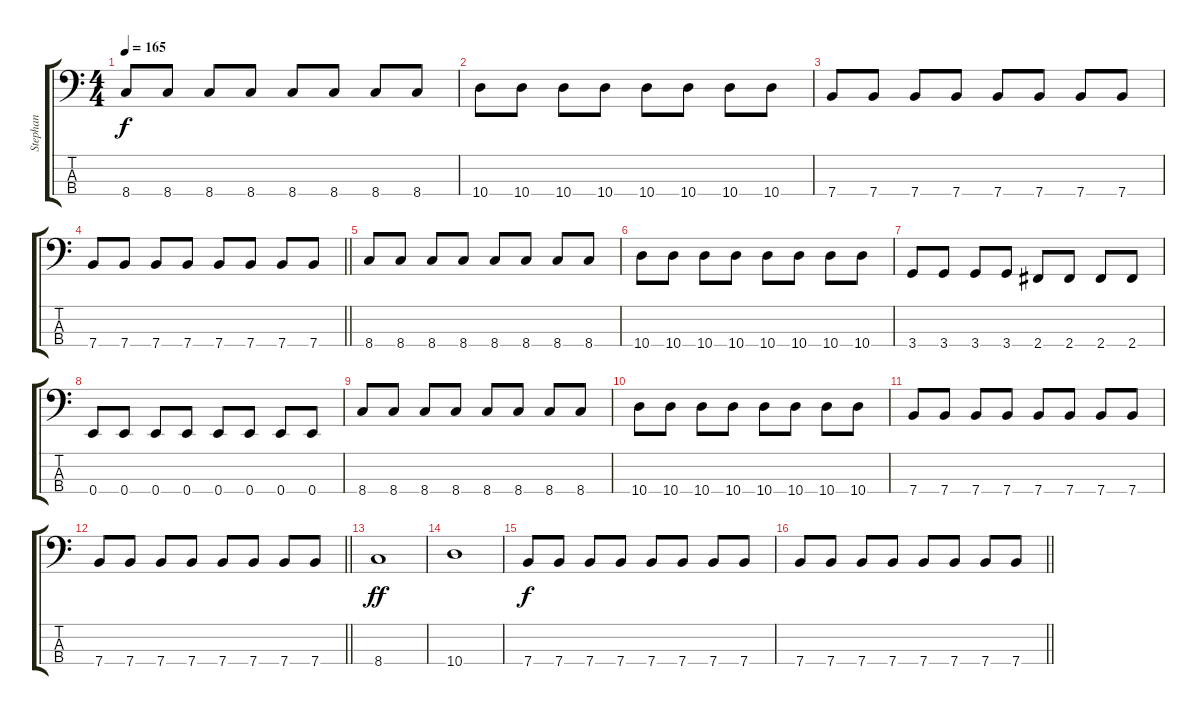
\track ("Stephan" "Stephan") {instrument electricbasspick}
\staff {score tabs}
\tuning (G2 D2 A1 E1) {hide}
\ts (4 4)
\tempo 165
\clef f4
\ks c
8.4.8{dy f} 8.4.8 8.4.8 8.4.8 8.4.8 8.4.8 8.4.8 8.4.8 |
10.4.8 10.4.8 10.4.8 10.4.8 10.4.8 10.4.8 10.4.8 10.4.8 |
7.4.8 7.4.8 7.4.8 7.4.8 7.4.8 7.4.8 7.4.8 7.4.8 |
\barLineRight lightlight
7.4.8 7.4.8 7.4.8 7.4.8 7.4.8 7.4.8 7.4.8 7.4.8 |
8.4.8 8.4.8 8.4.8 8.4.8 8.4.8 8.4.8 8.4.8 8.4.8 |
10.4.8 10.4.8 10.4.8 10.4.8 10.4.8 10.4.8 10.4.8 10.4.8 |
3.4.8 3.4.8 3.4.8 3.4.8 2.4.8 2.4.8 2.4.8 2.4.8 |
0.4.8 0.4.8 0.4.8 0.4.8 0.4.8 0.4.8 0.4.8 0.4.8 |
8.4.8 8.4.8 8.4.8 8.4.8 8.4.8 8.4.8 8.4.8 8.4.8 |
10.4.8 10.4.8 10.4.8 10.4.8 10.4.8 10.4.8 10.4.8 10.4.8 |
7.4.8 7.4.8 7.4.8 7.4.8 7.4.8 7.4.8 7.4.8 7.4.8 |
\barLineRight lightlight
7.4.8 7.4.8 7.4.8 7.4.8 7.4.8 7.4.8 7.4.8 7.4.8 |
8.4.1{dy ff} |
10.4.1 |
7.4.8{dy f} 7.4.8 7.4.8 7.4.8 7.4.8 7.4.8 7.4.8 7.4.8 |
\barLineRight lightlight
7.4.8 7.4.8 7.4.8 7.4.8 7.4.8 7.4.8 7.4.8 7.4.8
